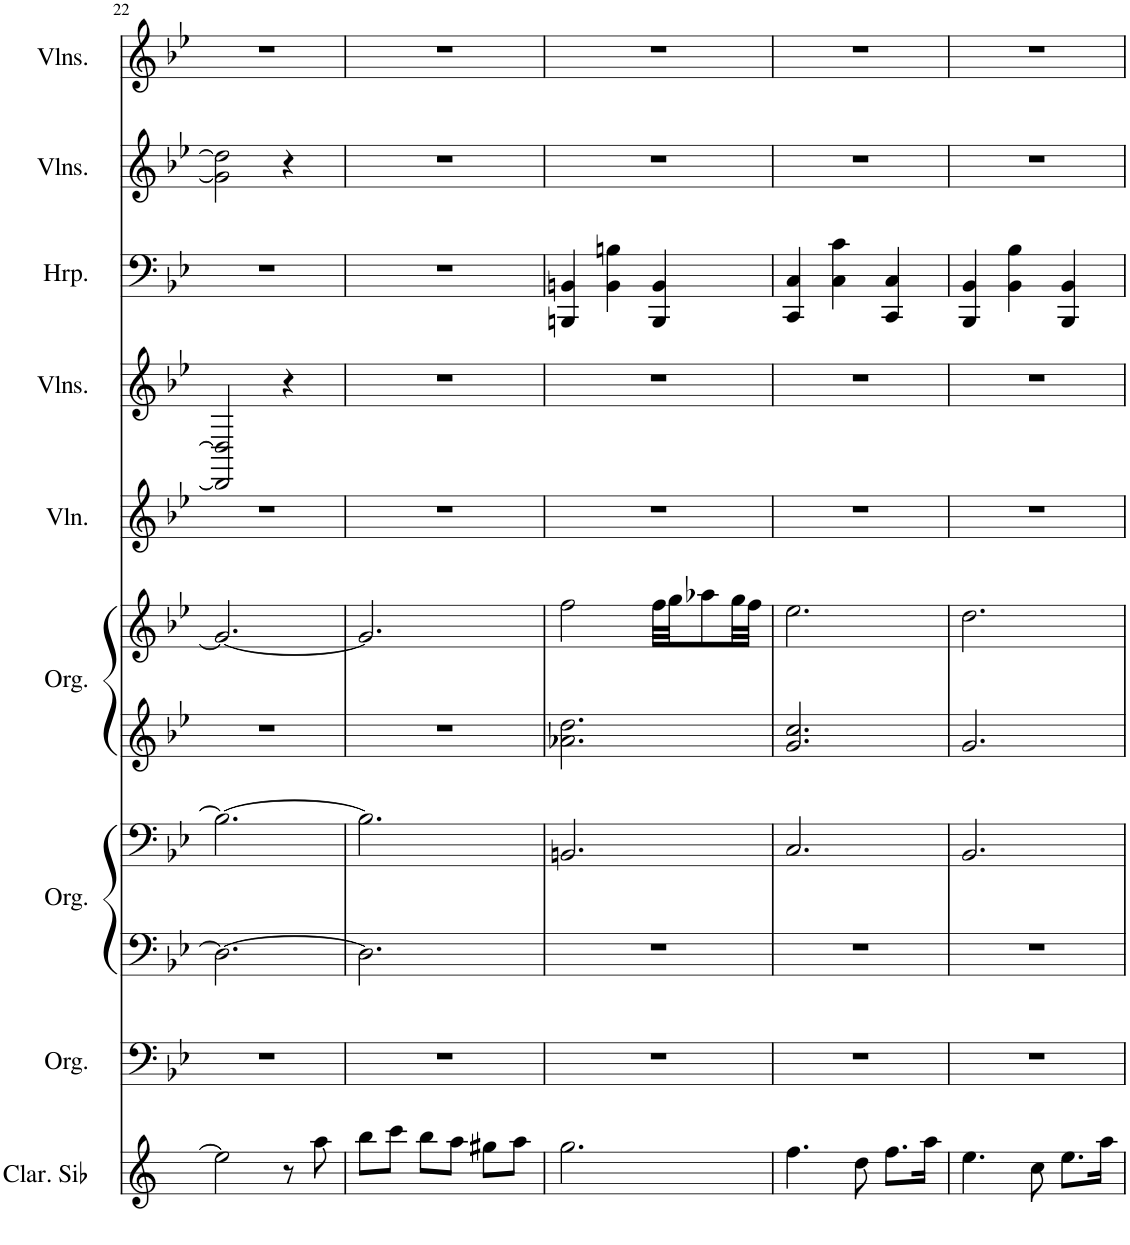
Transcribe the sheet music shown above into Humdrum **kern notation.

**kern	**kern	**kern	**kern	**kern	**kern	**kern	**kern	**kern	**kern	**kern
*part9	*part8	*part7	*part7	*part6	*part6	*part5	*part4	*part3	*part2	*part1
*staff11	*staff10	*staff9	*staff8	*staff7	*staff6	*staff5	*staff4	*staff3	*staff2	*staff1
*I"Clarinette en Sib	*I"Orgue, ChurchOrgan	*I"Orgue, ChurchOrgan	*	*I"Orgue, ChurchOrgan	*	*I"Violon,  Solo Violin	*I"Violons, StrEnsmbl 2	*I"Harpe, Pizz Strings	*I"Violons, StrEnsmbl 2	*I"Violons, StrEnsmbl 1
*I'Clar. Sib	*I'Org.	*I'Org.	*	*I'Org.	*	*I'Vln.	*I'Vlns.	*I'Hrp.	*I'Vlns.	*I'Vlns.
!!LO:PB:g=z
*clefG2	*clefF4	*clefF4	*clefF4	*clefG2	*clefG2	*clefG2	*clefG2	*clefF4	*clefG2	*clefG2
*Trd1c2	*	*	*	*	*	*	*	*	*	*
*k[]	*k[b-e-]	*k[b-e-]	*k[b-e-]	*k[b-e-]	*k[b-e-]	*k[b-e-]	*k[b-e-]	*k[b-e-]	*k[b-e-]	*k[b-e-]
*M3/4	*M3/4	*M3/4	*M3/4	*M3/4	*M3/4	*M3/4	*M3/4	*M3/4	*M3/4	*M3/4
=22	=22	=22	=22	=22	=22	=22	=22	=22	=22	=22
2ee\]	2.r	2.D\_	2.B-\_	2.r	2.g/_	2.r	2DD/] 2D/]	2.r	2g\] 2dd\]	2.r
8r	.	.	.	.	.	.	4r	.	4r	.
8aa\	.	.	.	.	.	.	.	.	.	.
=23	=23	=23	=23	=23	=23	=23	=23	=23	=23	=23
8bb\L	2.r	2.D\]	2.B-\]	2.r	2.g/]	2.r	2.r	2.r	2.r	2.r
8ccc\J	.	.	.	.	.	.	.	.	.	.
8bb\L	.	.	.	.	.	.	.	.	.	.
8aa\J	.	.	.	.	.	.	.	.	.	.
8gg#X\L	.	.	.	.	.	.	.	.	.	.
8aa\J	.	.	.	.	.	.	.	.	.	.
=24	=24	=24	=24	=24	=24	=24	=24	=24	=24	=24
2.gg\	2.r	2.r	2.BBn/	2.a-X\ 2.dd\	2ff\	2.r	2.r	4BBBn/ 4BBn/	2.r	2.r
.	.	.	.	.	.	.	.	4BB\ 4Bn\	.	.
.	.	.	.	.	32ff\LLL	.	.	4BBB/ 4BB/	.	.
.	.	.	.	.	32gg\JJ	.	.	.	.	.
.	.	.	.	.	8aa-X\	.	.	.	.	.
.	.	.	.	.	32gg\LL	.	.	.	.	.
.	.	.	.	.	32ff\JJJ	.	.	.	.	.
=25	=25	=25	=25	=25	=25	=25	=25	=25	=25	=25
4.ff\	2.r	2.r	2.C/	2.g/ 2.cc/	2.ee-\	2.r	2.r	4CC/ 4C/	2.r	2.r
.	.	.	.	.	.	.	.	4C\ 4c\	.	.
8dd\	.	.	.	.	.	.	.	.	.	.
8.ff\L	.	.	.	.	.	.	.	4CC/ 4C/	.	.
16aa\Jk	.	.	.	.	.	.	.	.	.	.
=26	=26	=26	=26	=26	=26	=26	=26	=26	=26	=26
4.ee\	2.r	2.r	2.BB-/	2.g/	2.dd\	2.r	2.r	4BBB-/ 4BB-/	2.r	2.r
.	.	.	.	.	.	.	.	4BB-\ 4B-\	.	.
8cc\	.	.	.	.	.	.	.	.	.	.
8.ee\L	.	.	.	.	.	.	.	4BBB-/ 4BB-/	.	.
16aa\Jk	.	.	.	.	.	.	.	.	.	.
=	=	=	=	=	=	=	=	=	=	=
*-	*-	*-	*-	*-	*-	*-	*-	*-	*-	*-
